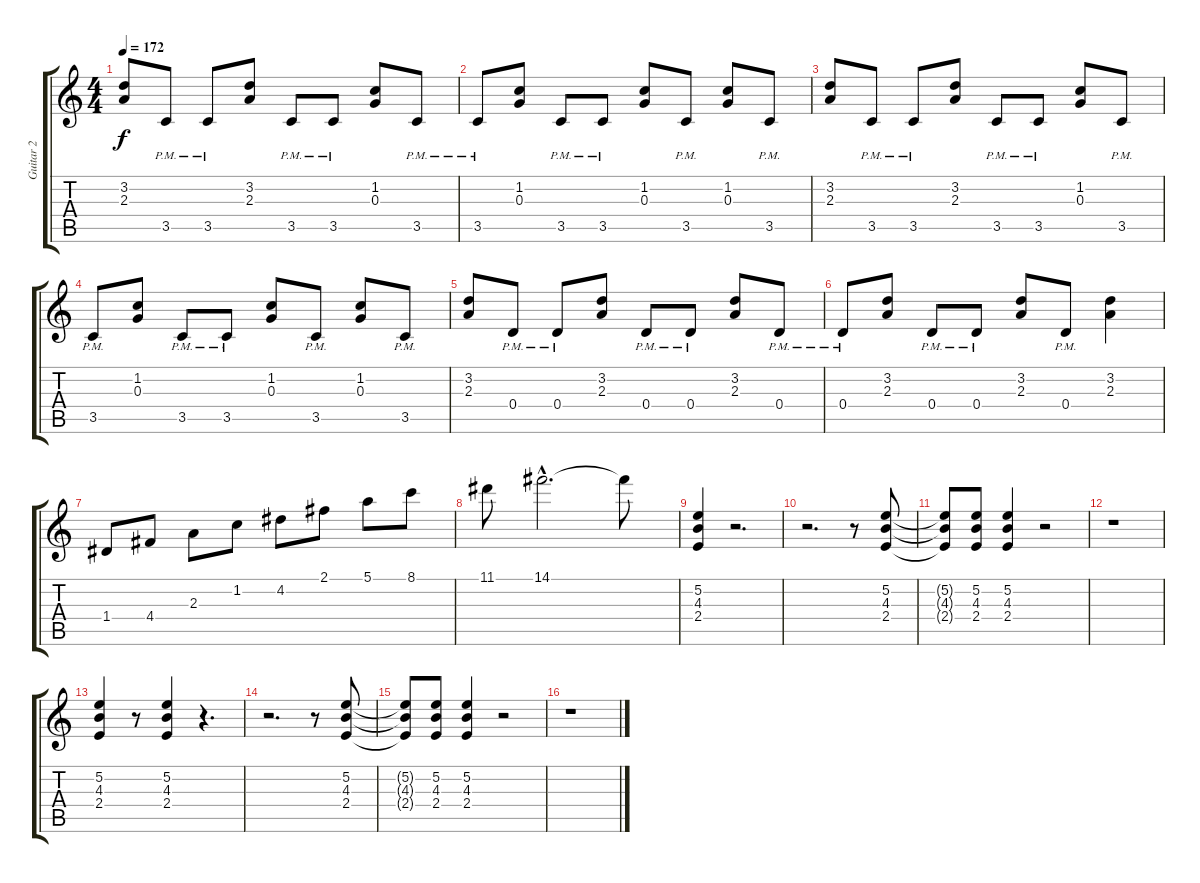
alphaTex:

\track ("Guitar 2" "Guitar 2") {instrument overdrivenguitar}
\staff {score tabs}
\tuning (E4 B3 G3 D3 A2 E2) {hide}
\ts (4 4)
\tempo 172
\clef g2
\ks c
(3.2 2.3).8{dy f} 3.5{pm}.8 3.5{pm}.8 (3.2 2.3).8 3.5{pm}.8 3.5{pm}.8 (1.2 0.3).8 3.5{pm}.8 |
3.5{pm}.8 (1.2 0.3).8 3.5{pm}.8 3.5{pm}.8 (1.2 0.3).8 3.5{pm}.8 (1.2 0.3).8 3.5{pm}.8 |
(3.2 2.3).8 3.5{pm}.8 3.5{pm}.8 (3.2 2.3).8 3.5{pm}.8 3.5{pm}.8 (1.2 0.3).8 3.5{pm}.8 |
3.5{pm}.8 (1.2 0.3).8 3.5{pm}.8 3.5{pm}.8 (1.2 0.3).8 3.5{pm}.8 (1.2 0.3).8 3.5{pm}.8 |
(3.2 2.3).8 0.4{pm}.8 0.4{pm}.8 (3.2 2.3).8 0.4{pm}.8 0.4{pm}.8 (3.2 2.3).8 0.4{pm}.8 |
0.4{pm}.8 (3.2 2.3).8 0.4{pm}.8 0.4{pm}.8 (3.2 2.3).8 0.4{pm}.8 (3.2 2.3).4 |
1.4.8 4.4.8 2.3.8 1.2.8 4.2.8 2.1.8 5.1.8 8.1.8 |
11.1.8 14.1{hac}.2{d} 14.1{t}.8 |
(5.2 4.3 2.4).4 r.2{d} |
r.2{d} r.8 (5.2 4.3 2.4).8 |
(5.2{t} 4.3{t} 2.4{t}).8 (5.2 4.3 2.4).8 (5.2 4.3 2.4).4 r.2 |
r.1 |
(5.2 4.3 2.4).4 r.8 (5.2 4.3 2.4).4 r.4{d} |
r.2{d} r.8 (5.2 4.3 2.4).8 |
(5.2{t} 4.3{t} 2.4{t}).8 (5.2 4.3 2.4).8 (5.2 4.3 2.4).4 r.2 |
r.1
